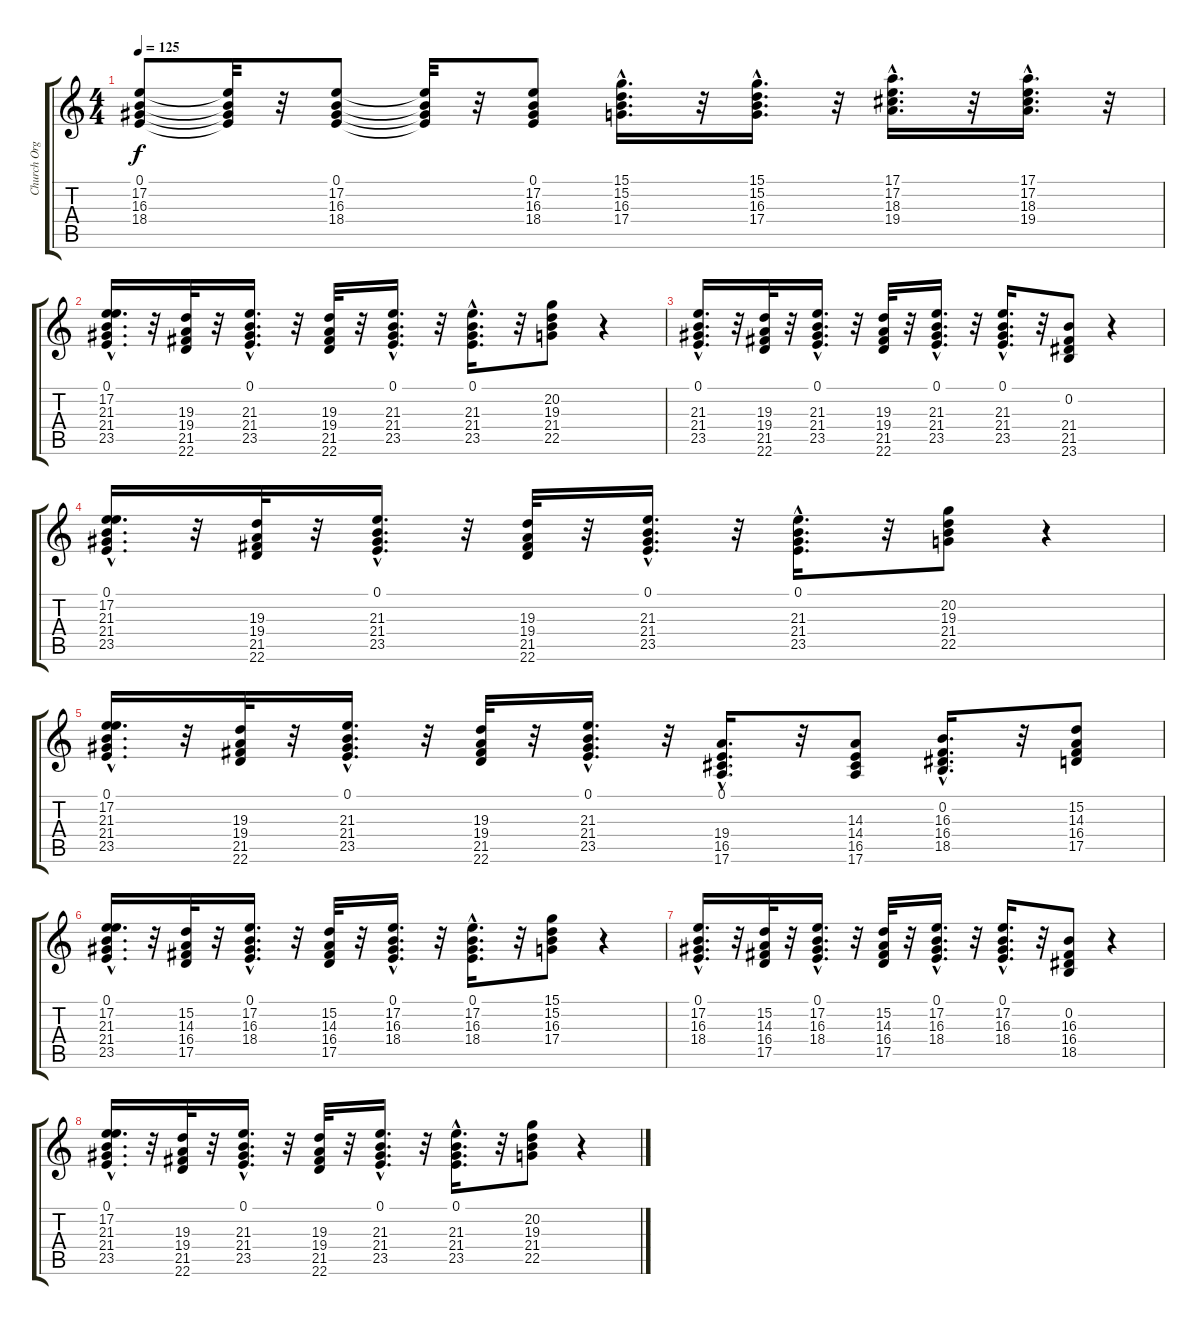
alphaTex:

\track ("Church Organ" "Church Org") {instrument churchorgan}
\staff {score tabs}
\tuning (E4 B3 G3 D3 A2 E2) {hide}
\ts (4 4)
\tempo 125
\clef g2
\ks c
(0.1 17.2 16.3 18.4).8{dy f} (0.1{t} 17.2{t} 16.3{t} 18.4{t}).32 r.32 (0.1 17.2 16.3 18.4).8 (0.1{t} 17.2{t} 16.3{t} 18.4{t}).32 r.32 (0.1 17.2 16.3 18.4).8 (15.1{hac} 15.2{hac} 16.3{hac} 17.4{hac}).16{d} r.32 (15.1{hac} 15.2{hac} 16.3{hac} 17.4{hac}).16{d} r.32 (17.1{hac} 17.2{hac} 18.3{hac} 19.4{hac}).16{d} r.32 (17.1{hac} 17.2{hac} 18.3{hac} 19.4{hac}).16{d} r.32 |
(0.1{hac} 17.2{hac} 21.3{hac} 21.4{hac} 23.5{hac}).16{d} r.32 (19.3 19.4 21.5 22.6).32 r.32 (0.1{hac} 21.3{hac} 21.4{hac} 23.5{hac}).16{d} r.32 (19.3 19.4 21.5 22.6).32 r.32 (0.1{hac} 21.3{hac} 21.4{hac} 23.5{hac}).16{d} r.32 (0.1{hac} 21.3{hac} 21.4{hac} 23.5{hac}).16{d} r.32 (20.2 19.3 21.4 22.5).8 r.4 |
(0.1{hac} 21.3{hac} 21.4{hac} 23.5{hac}).16{d} r.32 (19.3 19.4 21.5 22.6).32 r.32 (0.1{hac} 21.3{hac} 21.4{hac} 23.5{hac}).16{d} r.32 (19.3 19.4 21.5 22.6).32 r.32 (0.1{hac} 21.3{hac} 21.4{hac} 23.5{hac}).16{d} r.32 (0.1{hac} 21.3{hac} 21.4{hac} 23.5{hac}).16{d} r.32 (0.2 21.4 21.5 23.6).8 r.4 |
(0.1{hac} 17.2{hac} 21.3{hac} 21.4{hac} 23.5{hac}).16{d} r.32 (19.3 19.4 21.5 22.6).32 r.32 (0.1{hac} 21.3{hac} 21.4{hac} 23.5{hac}).16{d} r.32 (19.3 19.4 21.5 22.6).32 r.32 (0.1{hac} 21.3{hac} 21.4{hac} 23.5{hac}).16{d} r.32 (0.1{hac} 21.3{hac} 21.4{hac} 23.5{hac}).16{d} r.32 (20.2 19.3 21.4 22.5).8 r.4 |
(0.1{hac} 17.2{hac} 21.3{hac} 21.4{hac} 23.5{hac}).16{d} r.32 (19.3 19.4 21.5 22.6).32 r.32 (0.1{hac} 21.3{hac} 21.4{hac} 23.5{hac}).16{d} r.32 (19.3 19.4 21.5 22.6).32 r.32 (0.1{hac} 21.3{hac} 21.4{hac} 23.5{hac}).16{d} r.32 (0.1{hac} 19.4{hac} 16.5{hac} 17.6{hac}).16{d} r.32 (14.3 14.4 16.5 17.6).8 (0.2{hac} 16.3{hac} 16.4{hac} 18.5{hac}).16{d} r.32 (15.2 14.3 16.4 17.5).8 |
(0.1{hac} 17.2{hac} 21.3{hac} 21.4{hac} 23.5{hac}).16{d} r.32 (15.2 14.3 16.4 17.5).32 r.32 (0.1{hac} 17.2{hac} 16.3{hac} 18.4{hac}).16{d} r.32 (15.2 14.3 16.4 17.5).32 r.32 (0.1{hac} 17.2{hac} 16.3{hac} 18.4{hac}).16{d} r.32 (0.1{hac} 17.2{hac} 16.3{hac} 18.4{hac}).16{d} r.32 (15.1 15.2 16.3 17.4).8 r.4 |
(0.1{hac} 17.2{hac} 16.3{hac} 18.4{hac}).16{d} r.32 (15.2 14.3 16.4 17.5).32 r.32 (0.1{hac} 17.2{hac} 16.3{hac} 18.4{hac}).16{d} r.32 (15.2 14.3 16.4 17.5).32 r.32 (0.1{hac} 17.2{hac} 16.3{hac} 18.4{hac}).16{d} r.32 (0.1{hac} 17.2{hac} 16.3{hac} 18.4{hac}).16{d} r.32 (0.2 16.3 16.4 18.5).8 r.4 |
(0.1{hac} 17.2{hac} 21.3{hac} 21.4{hac} 23.5{hac}).16{d} r.32 (19.3 19.4 21.5 22.6).32 r.32 (0.1{hac} 21.3{hac} 21.4{hac} 23.5{hac}).16{d} r.32 (19.3 19.4 21.5 22.6).32 r.32 (0.1{hac} 21.3{hac} 21.4{hac} 23.5{hac}).16{d} r.32 (0.1{hac} 21.3{hac} 21.4{hac} 23.5{hac}).16{d} r.32 (20.2 19.3 21.4 22.5).8 r.4
